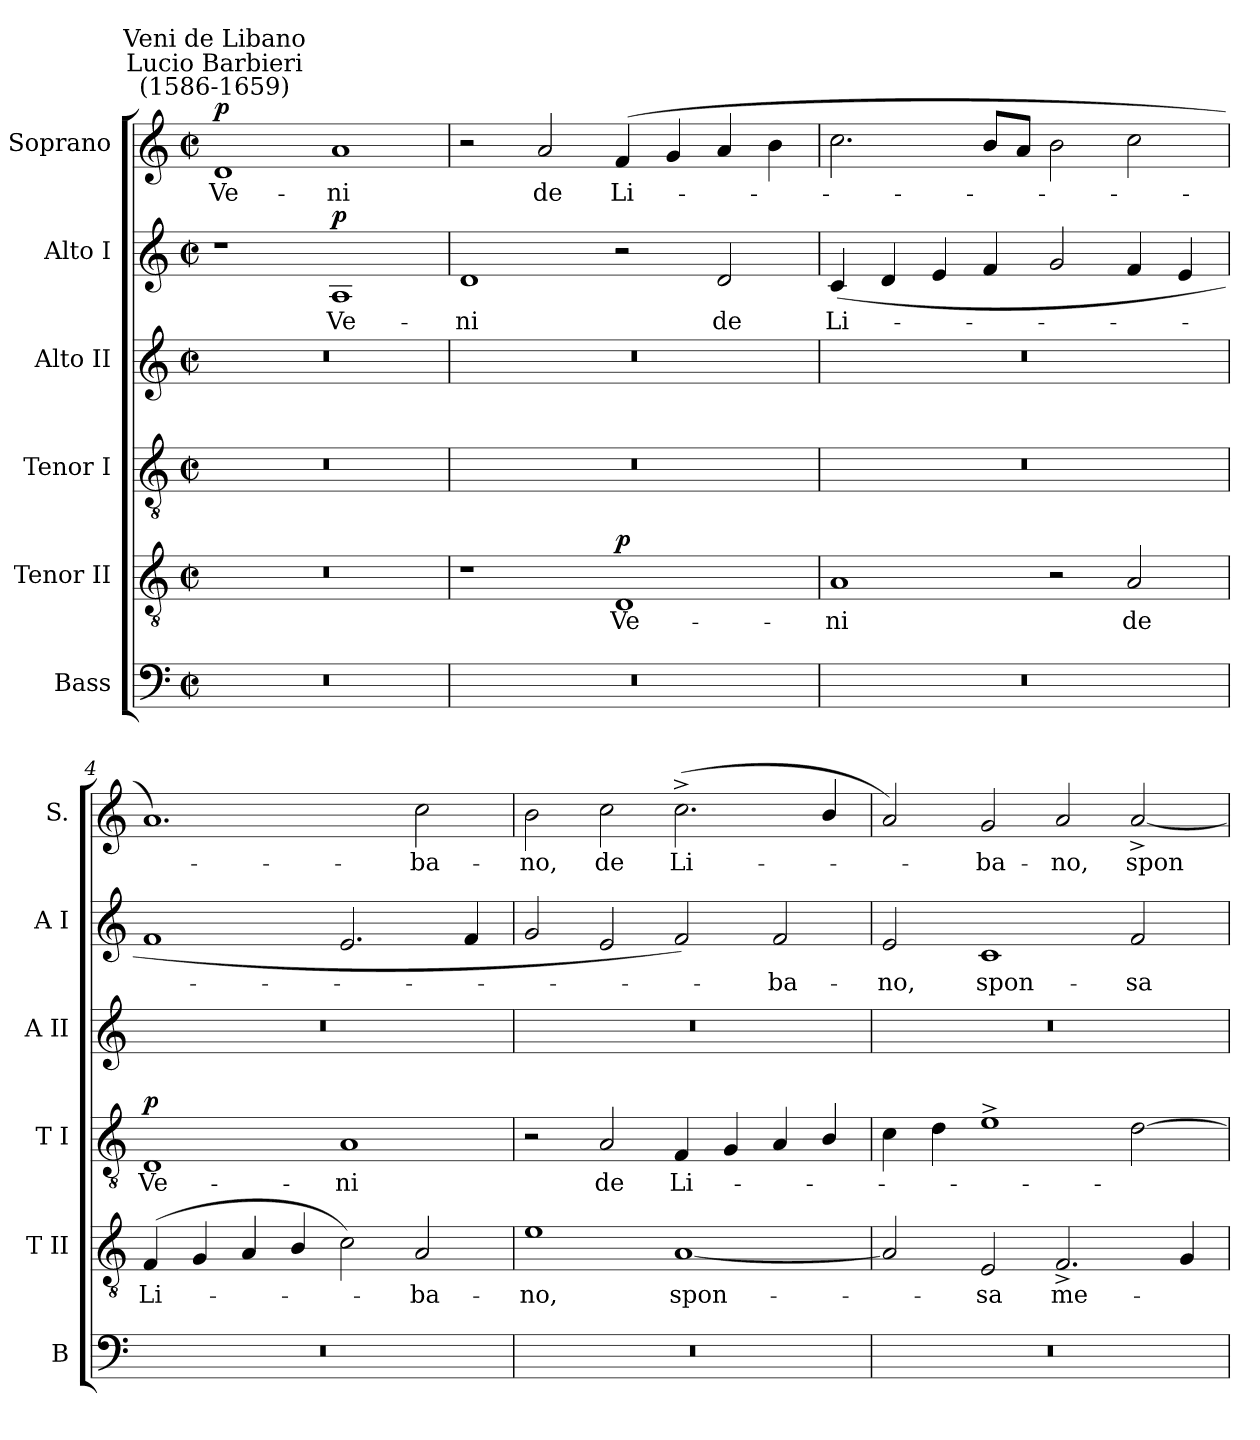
**kern	**kern	**text	**dynam	**kern	**text	**dynam	**kern	**kern	**text	**dynam	**kern	**text	**dynam
*part6	*part5	*part5	*part5	*part4	*part4	*part4	*part3	*part2	*part2	*part2	*part1	*part1	*part1
*staff6	*staff5	*staff5	*staff5	*staff4	*staff4	*staff4	*staff3	*staff2	*staff2	*staff2	*staff1	*staff1	*staff1
*I"Bass	*I"Tenor II	*	*	*I"Tenor I	*	*	*I"Alto II	*I"Alto I	*	*	*I"Soprano	*	*
*I'B	*I'T II	*	*	*I'T I	*	*	*I'A II	*I'A I	*	*	*I'S.	*	*
*clefF4	*clefGv2	*	*	*clefGv2	*	*	*clefG2	*clefG2	*	*	*clefG2	*	*
*k[]	*k[]	*	*	*k[]	*	*	*k[]	*k[]	*	*	*k[]	*	*
*C:	*C:	*	*	*C:	*	*	*C:	*C:	*	*	*C:	*	*
*M4/2	*M4/2	*	*	*M4/2	*	*	*M4/2	*M4/2	*	*	*M4/2	*	*
*met(c|)	*met(c|)	*	*	*met(c|)	*	*	*met(c|)	*met(c|)	*	*	*met(c|)	*	*
=1	=1	=1	=1	=1	=1	=1	=1	=1	=1	=1	=1	=1	=1
!	!	!	!	!	!	!	!	!	!	!	!LO:TX:a:cj:t=Lucio Barbieri\n(1586-1659)	!	!
!	!	!	!	!	!	!	!	!	!	!	!LO:TX:a:cj:t=Veni de Libano	!	!
!	!	!	!	!	!	!	!	!	!	!	!	!LO:LY:b	!LO:DY:b
0r	0r	.	.	0r	.	.	0r	1r	.	.	1d	Ve-	p
!	!	!	!	!	!	!	!	!	!LO:LY:b	!LO:DY:b	!	!LO:LY:b	!
.	.	.	.	.	.	.	.	1A	Ve-	p	1a	-ni	.
=2	=2	=2	=2	=2	=2	=2	=2	=2	=2	=2	=2	=2	=2
!	!	!	!	!	!	!	!	!	!LO:LY:b	!	!	!	!
0r	1r	.	.	0r	.	.	0r	1d	-ni	.	2r	.	.
!	!	!	!	!	!	!	!	!	!	!	!	!LO:LY:b	!
.	.	.	.	.	.	.	.	.	.	.	2a	de	.
!	!	!LO:LY:b	!LO:DY:b	!	!	!	!	!	!	!	!	!LO:LY:b	!
.	1D	Ve-	p	.	.	.	.	2r	.	.	(<4f	Li-	.
.	.	.	.	.	.	.	.	.	.	.	4g	.	.
!	!	!	!	!	!	!	!	!	!LO:LY:b	!	!	!	!
.	.	.	.	.	.	.	.	2d	de	.	4a	.	.
.	.	.	.	.	.	.	.	.	.	.	4b	.	.
=3	=3	=3	=3	=3	=3	=3	=3	=3	=3	=3	=3	=3	=3
!	!	!LO:LY:b	!	!	!	!	!	!	!LO:LY:b	!	!	!	!
0r	1A	-ni	.	0r	.	.	0r	(<4c	Li-	.	2.cc	.	.
.	.	.	.	.	.	.	.	4d	.	.	.	.	.
.	.	.	.	.	.	.	.	4e	.	.	.	.	.
.	.	.	.	.	.	.	.	4f	.	.	8bL	.	.
.	.	.	.	.	.	.	.	.	.	.	8aJ	.	.
.	2r	.	.	.	.	.	.	2g	.	.	2b	.	.
!	!	!LO:LY:b	!	!	!	!	!	!	!	!	!	!	!
.	2A	de	.	.	.	.	.	4f	.	.	2cc	.	.
.	.	.	.	.	.	.	.	4e	.	.	.	.	.
=4	=4	=4	=4	=4	=4	=4	=4	=4	=4	=4	=4	=4	=4
!	!	!LO:LY:b	!	!	!LO:LY:b	!LO:DY:b	!	!	!	!	!	!	!
0r	(<4F	Li-	.	1D	Ve-	p	0r	1f	.	.	1.a)	.	.
.	4G	.	.	.	.	.	.	.	.	.	.	.	.
.	4A	.	.	.	.	.	.	.	.	.	.	.	.
.	4B/	.	.	.	.	.	.	.	.	.	.	.	.
!	!	!	!	!	!LO:LY:b	!	!	!	!	!	!	!	!
.	2c)	.	.	1A	-ni	.	.	2.e	.	.	.	.	.
!	!	!LO:LY:b	!	!	!	!	!	!	!	!	!	!LO:LY:b	!
.	2A	ba-	.	.	.	.	.	.	.	.	2cc	ba-	.
.	.	.	.	.	.	.	.	4f	.	.	.	.	.
=5	=5	=5	=5	=5	=5	=5	=5	=5	=5	=5	=5	=5	=5
!	!	!LO:LY:b	!	!	!	!	!	!	!	!	!	!LO:LY:b	!
0r	1e	-no,	.	2r	.	.	0r	2g	.	.	2b	-no,	.
!	!	!	!	!	!LO:LY:b	!	!	!	!	!	!	!LO:LY:b	!
.	.	.	.	2A	de	.	.	2e	.	.	2cc	de	.
!	!	!LO:LY:b	!	!	!LO:LY:b	!	!	!	!	!	!	!LO:LY:b	!
.	[1A	spon-	.	4F	Li-	.	.	2f)	.	.	(<2.cc^	Li-	.
.	.	.	.	4G	.	.	.	.	.	.	.	.	.
!	!	!	!	!	!	!	!	!	!LO:LY:b	!	!	!	!
.	.	.	.	4A	.	.	.	2f	ba-	.	.	.	.
.	.	.	.	4B/	.	.	.	.	.	.	4b/	.	.
=6	=6	=6	=6	=6	=6	=6	=6	=6	=6	=6	=6	=6	=6
!	!	!	!	!	!	!	!	!	!LO:LY:b	!	!	!	!
0r	2A]	.	.	4c	.	.	0r	2e	-no,	.	2a)	.	.
.	.	.	.	4d	.	.	.	.	.	.	.	.	.
!	!	!LO:LY:b	!	!	!	!	!	!	!LO:LY:b	!	!	!LO:LY:b	!
.	2E	sa	.	1e^	.	.	.	1c	spon-	.	2g	ba-	.
!	!	!LO:LY:b	!	!	!	!	!	!	!	!	!	!LO:LY:b	!
.	2.F^	me-	.	.	.	.	.	.	.	.	2a	-no,	.
!	!	!	!	!	!	!	!	!	!LO:LY:b	!	!	!LO:LY:b	!
.	.	.	.	[2d	.	.	.	2f	-sa	.	[2a^	spon-	.
.	4G	.	.	.	.	.	.	.	.	.	.	.	.
=	=	=	=	=	=	=	=	=	=	=	=	=	=
*-	*-	*-	*-	*-	*-	*-	*-	*-	*-	*-	*-	*-	*-
